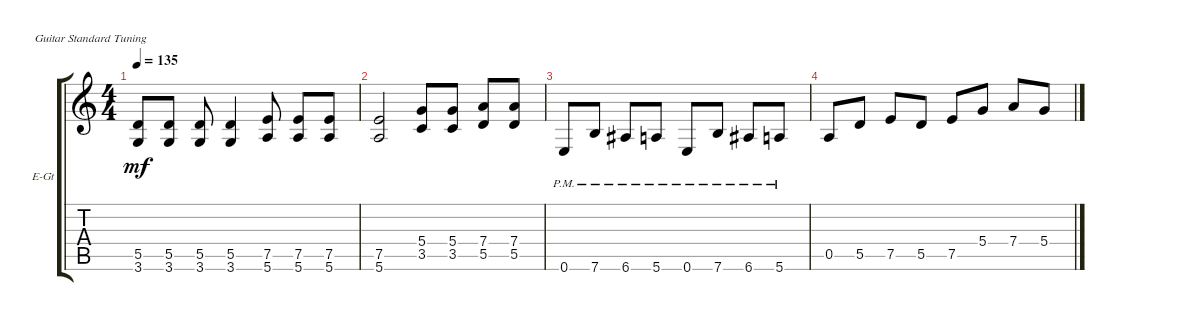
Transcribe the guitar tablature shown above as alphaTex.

\defaultSystemsLayout 4
\bracketExtendMode groupsimilarinstruments
\firstSystemTrackNameOrientation horizontal
\otherSystemsTrackNameOrientation horizontal
\track ("Electric Guitar 1" "E-Gt") {instrument distortionguitar}
\staff {score tabs}
\tuning (E4 B3 G3 D3 A2 E2)
\ts (4 4)
\tempo 135
\clef g2
\scale
0.333333
\ks c
(5.5 3.6).8{dy mf} (3.6 5.5).8 (3.6 5.5).8 (3.6 5.5).4 (7.5 5.6).8 (7.5 5.6).8 (7.5 5.6).8 |
(7.5 5.6).2 (3.5 5.4).8 (5.4 3.5).8 (5.5 7.4).8 (7.4 5.5).8 |
0.6{pm}.8 7.6{pm}.8 6.6{pm}.8 5.6{pm}.8 0.6{pm}.8 7.6{pm}.8 6.6{pm}.8 5.6{pm}.8 |
0.5.8 5.5.8 7.5.8 5.5.8 7.5.8 5.4.8 7.4.8 5.4.8
